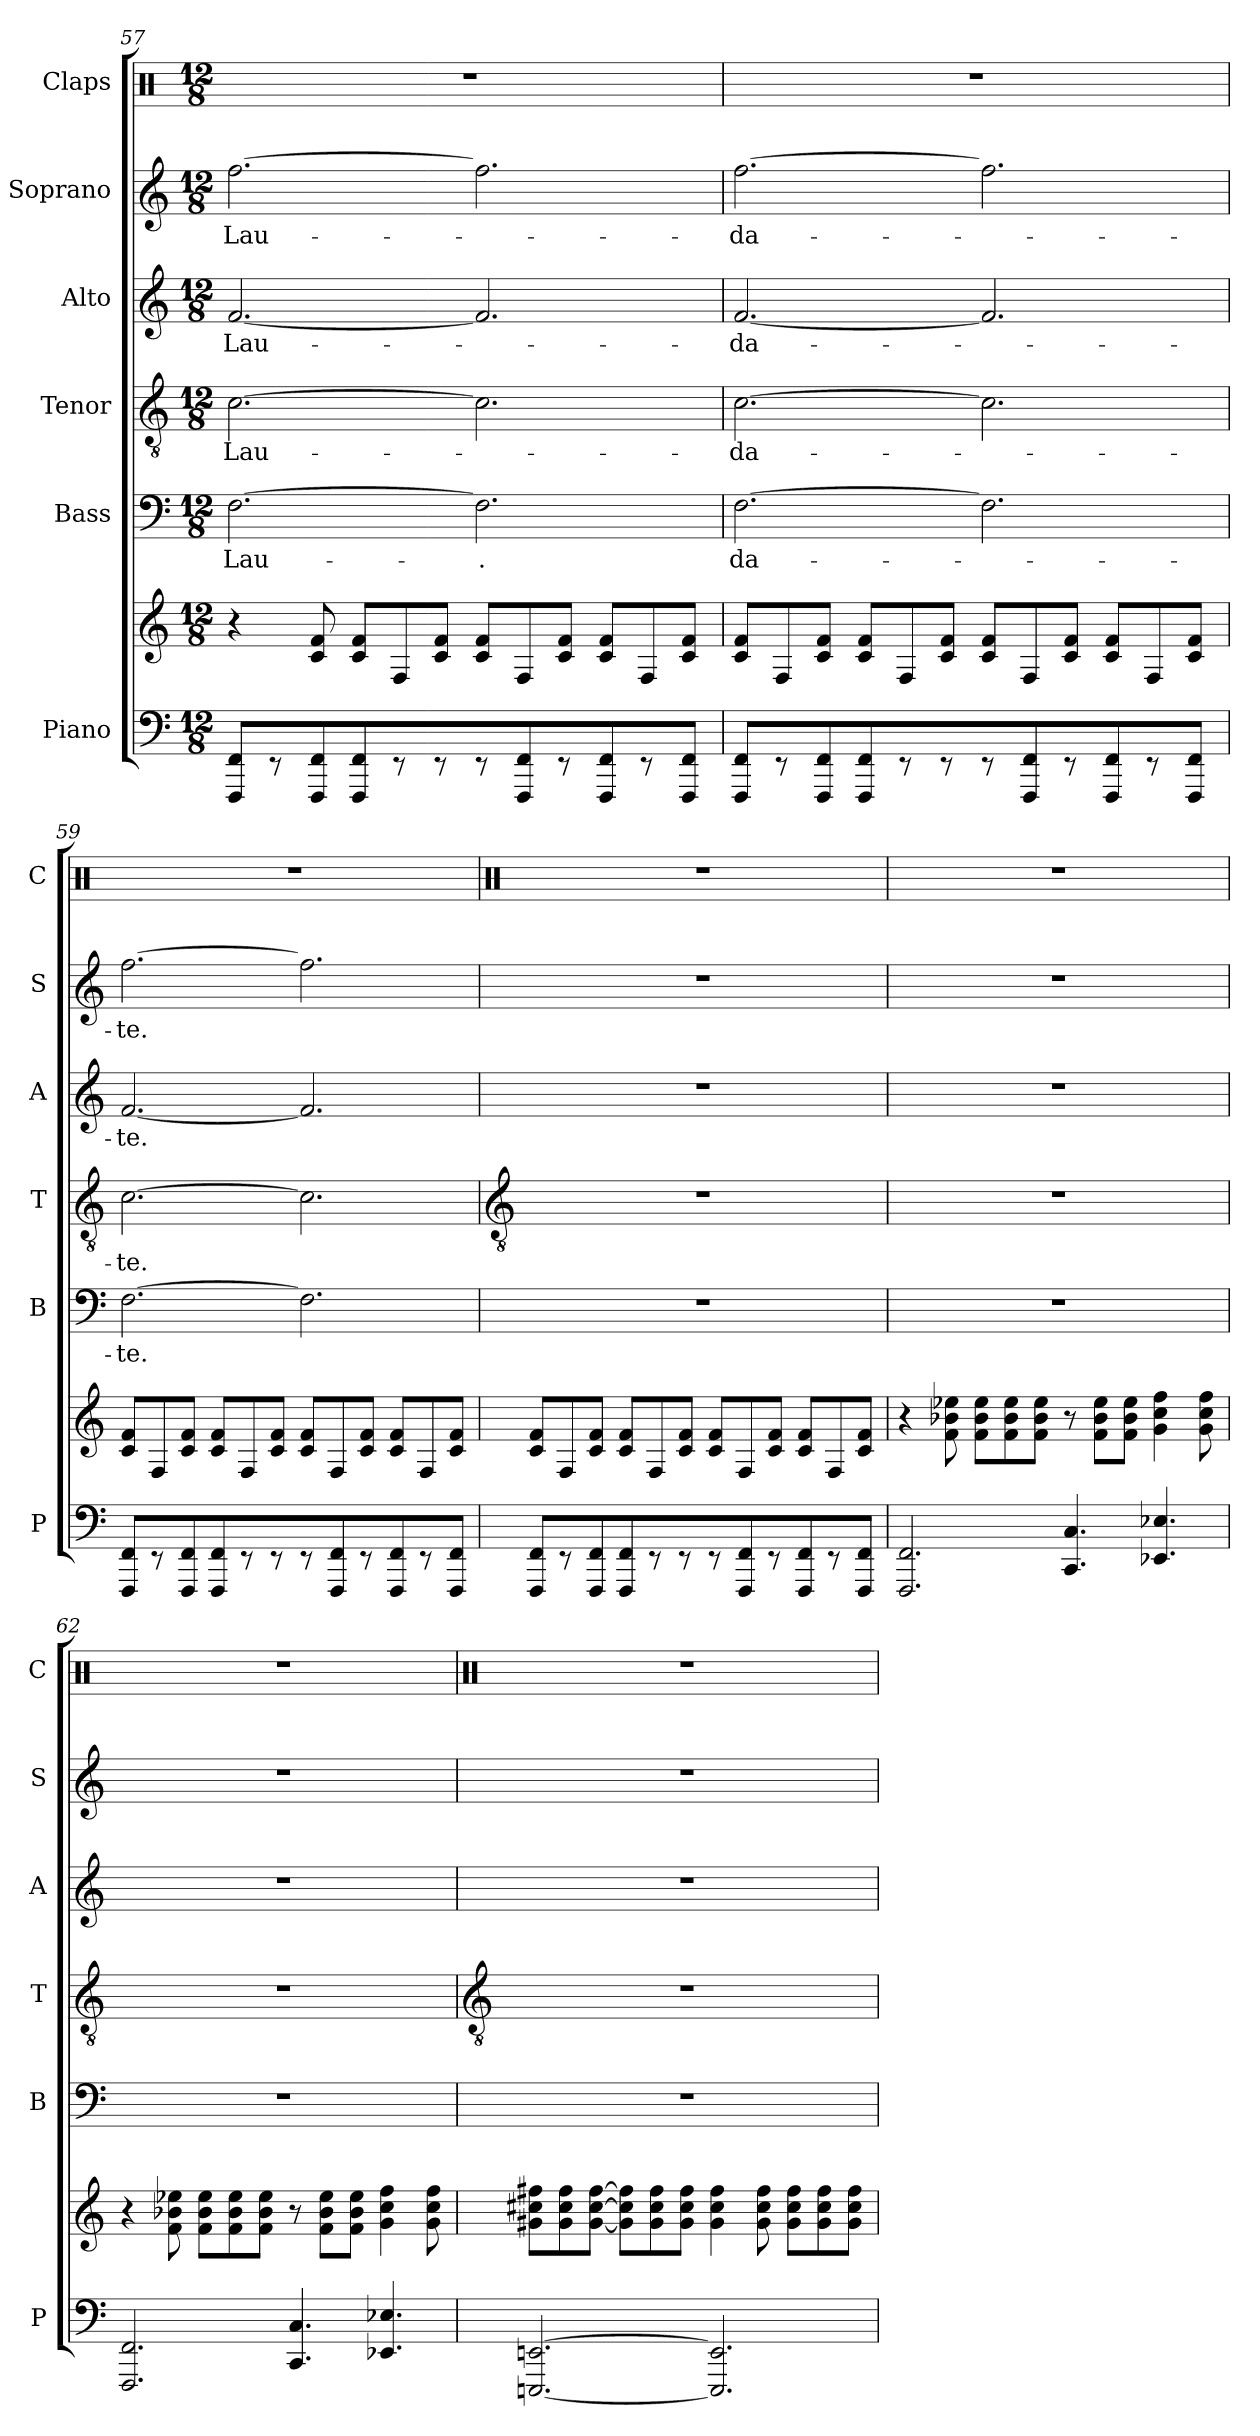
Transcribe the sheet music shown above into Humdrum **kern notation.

**kern	**kern	**kern	**text	**kern	**text	**kern	**text	**kern	**text	**kern
*part6	*part6	*part5	*part5	*part4	*part4	*part3	*part3	*part2	*part2	*part1
*staff7	*staff6	*staff5	*staff5	*staff4	*staff4	*staff3	*staff3	*staff2	*staff2	*staff1
*I"Piano	*	*I"Bass	*	*I"Tenor	*	*I"Alto	*	*I"Soprano	*	*I"Claps
*I'P	*	*I'B	*	*I'T	*	*I'A	*	*I'S	*	*I'C
!!LO:LB:g=z
*clefF4	*clefG2	*clefF4	*	*clefGv2	*	*clefG2	*	*clefG2	*	*clefX
*	*	*	*	*	*	*	*	*	*	*ITrd14c24
*k[]	*k[]	*k[]	*	*k[]	*	*k[]	*	*k[]	*	*k[]
*C:	*C:	*C:	*	*C:	*	*C:	*	*C:	*	*C:
*M12/8	*M12/8	*M12/8	*	*M12/8	*	*M12/8	*	*M12/8	*	*M12/8
=57	=57	=57	=57	=57	=57	=57	=57	=57	=57	=57
!	!	!	!LO:LY:b	!	!LO:LY:b	!	!LO:LY:b	!	!LO:LY:b	!LO:N:vis=1
8FFF 8FF	4r	[2.F	Lau-	[2.c	Lau-	[2.f	Lau-	[2.ff	Lau-	1.r
8r	.	.	.	.	.	.	.	.	.	.
8FFF 8FF	8c 8f	.	.	.	.	.	.	.	.	.
8FFF 8FF	8c 8fL	.	.	.	.	.	.	.	.	.
8r	8F	.	.	.	.	.	.	.	.	.
8r	8c 8fJ	.	.	.	.	.	.	.	.	.
!	!	!	!LO:LY:b	!	!	!	!	!	!	!
8r	8c 8fL	2.F]	-.	2.c]	.	2.f]	.	2.ff]	.	.
8FFF 8FF	8F	.	.	.	.	.	.	.	.	.
8r	8c 8fJ	.	.	.	.	.	.	.	.	.
8FFF 8FF	8c 8fL	.	.	.	.	.	.	.	.	.
8r	8F	.	.	.	.	.	.	.	.	.
8FFF 8FFJ	8c 8fJ	.	.	.	.	.	.	.	.	.
=58	=58	=58	=58	=58	=58	=58	=58	=58	=58	=58
!	!	!	!LO:LY:b	!	!LO:LY:b	!	!LO:LY:b	!	!LO:LY:b	!LO:N:vis=1
8FFF 8FF	8c 8fL	[2.F	da-	[2.c	-da-	[2.f	-da-	[2.ff	-da-	1.r
8r	8F	.	.	.	.	.	.	.	.	.
8FFF 8FF	8c 8fJ	.	.	.	.	.	.	.	.	.
8FFF 8FF	8c 8fL	.	.	.	.	.	.	.	.	.
8r	8F	.	.	.	.	.	.	.	.	.
8r	8c 8fJ	.	.	.	.	.	.	.	.	.
8r	8c 8fL	2.F]	.	2.c]	.	2.f]	.	2.ff]	.	.
8FFF 8FF	8F	.	.	.	.	.	.	.	.	.
8r	8c 8fJ	.	.	.	.	.	.	.	.	.
8FFF 8FF	8c 8fL	.	.	.	.	.	.	.	.	.
8r	8F	.	.	.	.	.	.	.	.	.
8FFF 8FFJ	8c 8fJ	.	.	.	.	.	.	.	.	.
=59	=59	=59	=59	=59	=59	=59	=59	=59	=59	=59
!	!	!	!LO:LY:b	!	!LO:LY:b	!	!LO:LY:b	!	!LO:LY:b	!LO:N:vis=1
8FFF 8FF	8c 8fL	[2.F	-te.	[2.c	-te.	[2.f	-te.	[2.ff	-te.	1.r
8r	8F	.	.	.	.	.	.	.	.	.
8FFF 8FF	8c 8fJ	.	.	.	.	.	.	.	.	.
8FFF 8FF	8c 8fL	.	.	.	.	.	.	.	.	.
8r	8F	.	.	.	.	.	.	.	.	.
8r	8c 8fJ	.	.	.	.	.	.	.	.	.
8r	8c 8fL	2.F]	.	2.c]	.	2.f]	.	2.ff]	.	.
8FFF 8FF	8F	.	.	.	.	.	.	.	.	.
8r	8c 8fJ	.	.	.	.	.	.	.	.	.
8FFF 8FF	8c 8fL	.	.	.	.	.	.	.	.	.
8r	8F	.	.	.	.	.	.	.	.	.
8FFF 8FFJ	8c 8fJ	.	.	.	.	.	.	.	.	.
!!LO:LB:g=z
=60	=60	=60	=60	=60	=60	=60	=60	=60	=60	=60
*	*	*	*	*clefGv2	*	*	*	*	*	*clefX
!	!	!LO:N:vis=1	!	!LO:N:vis=1	!	!LO:N:vis=1	!	!LO:N:vis=1	!	!LO:N:vis=1
8FFF 8FF	8c 8fL	1.r	.	1.r	.	1.r	.	1.r	.	1.r
8r	8F	.	.	.	.	.	.	.	.	.
8FFF 8FF	8c 8fJ	.	.	.	.	.	.	.	.	.
8FFF 8FF	8c 8fL	.	.	.	.	.	.	.	.	.
8r	8F	.	.	.	.	.	.	.	.	.
8r	8c 8fJ	.	.	.	.	.	.	.	.	.
8r	8c 8fL	.	.	.	.	.	.	.	.	.
8FFF 8FF	8F	.	.	.	.	.	.	.	.	.
8r	8c 8fJ	.	.	.	.	.	.	.	.	.
8FFF 8FF	8c 8fL	.	.	.	.	.	.	.	.	.
8r	8F	.	.	.	.	.	.	.	.	.
8FFF 8FFJ	8c 8fJ	.	.	.	.	.	.	.	.	.
=61	=61	=61	=61	=61	=61	=61	=61	=61	=61	=61
!	!	!LO:N:vis=1	!	!LO:N:vis=1	!	!LO:N:vis=1	!	!LO:N:vis=1	!	!LO:N:vis=1
2.FFF 2.FF	4r	1.r	.	1.r	.	1.r	.	1.r	.	1.r
.	8f 8b-X 8ee-X	.	.	.	.	.	.	.	.	.
.	8f 8b- 8ee-L	.	.	.	.	.	.	.	.	.
.	8f 8b- 8ee-	.	.	.	.	.	.	.	.	.
.	8f 8b- 8ee-J	.	.	.	.	.	.	.	.	.
4.CC 4.C	8r	.	.	.	.	.	.	.	.	.
.	8f 8b- 8ee-L	.	.	.	.	.	.	.	.	.
.	8f 8b- 8ee-J	.	.	.	.	.	.	.	.	.
4.EE-X 4.E-X	4g 4cc 4ff	.	.	.	.	.	.	.	.	.
.	8g 8cc 8ff	.	.	.	.	.	.	.	.	.
=62	=62	=62	=62	=62	=62	=62	=62	=62	=62	=62
!	!	!LO:N:vis=1	!	!LO:N:vis=1	!	!LO:N:vis=1	!	!LO:N:vis=1	!	!LO:N:vis=1
2.FFF 2.FF	4r	1.r	.	1.r	.	1.r	.	1.r	.	1.r
.	8f 8b-X 8ee-X	.	.	.	.	.	.	.	.	.
.	8f 8b- 8ee-L	.	.	.	.	.	.	.	.	.
.	8f 8b- 8ee-	.	.	.	.	.	.	.	.	.
.	8f 8b- 8ee-J	.	.	.	.	.	.	.	.	.
4.CC 4.C	8r	.	.	.	.	.	.	.	.	.
.	8f 8b- 8ee-L	.	.	.	.	.	.	.	.	.
.	8f 8b- 8ee-J	.	.	.	.	.	.	.	.	.
4.EE-X 4.E-X	4g 4cc 4ff	.	.	.	.	.	.	.	.	.
.	8g 8cc 8ff	.	.	.	.	.	.	.	.	.
!!LO:LB:g=z
=63	=63	=63	=63	=63	=63	=63	=63	=63	=63	=63
*	*	*	*	*clefGv2	*	*	*	*	*	*clefX
!	!	!LO:N:vis=1	!	!LO:N:vis=1	!	!LO:N:vis=1	!	!LO:N:vis=1	!	!LO:N:vis=1
[2.EEEn [2.EEn	8g#X 8cc#X 8ff#XL	1.r	.	1.r	.	1.r	.	1.r	.	1.r
.	8g# 8cc# 8ff#	.	.	.	.	.	.	.	.	.
.	[8g# [8cc# [8ff#J	.	.	.	.	.	.	.	.	.
.	8g#] 8cc#] 8ff#]L	.	.	.	.	.	.	.	.	.
.	8g# 8cc# 8ff#	.	.	.	.	.	.	.	.	.
.	8g# 8cc# 8ff#J	.	.	.	.	.	.	.	.	.
2.EEE] 2.EE]	4g# 4cc# 4ff#	.	.	.	.	.	.	.	.	.
.	8g# 8cc# 8ff#	.	.	.	.	.	.	.	.	.
.	8g# 8cc# 8ff#L	.	.	.	.	.	.	.	.	.
.	8g# 8cc# 8ff#	.	.	.	.	.	.	.	.	.
.	8g# 8cc# 8ff#J	.	.	.	.	.	.	.	.	.
=	=	=	=	=	=	=	=	=	=	=
*-	*-	*-	*-	*-	*-	*-	*-	*-	*-	*-
